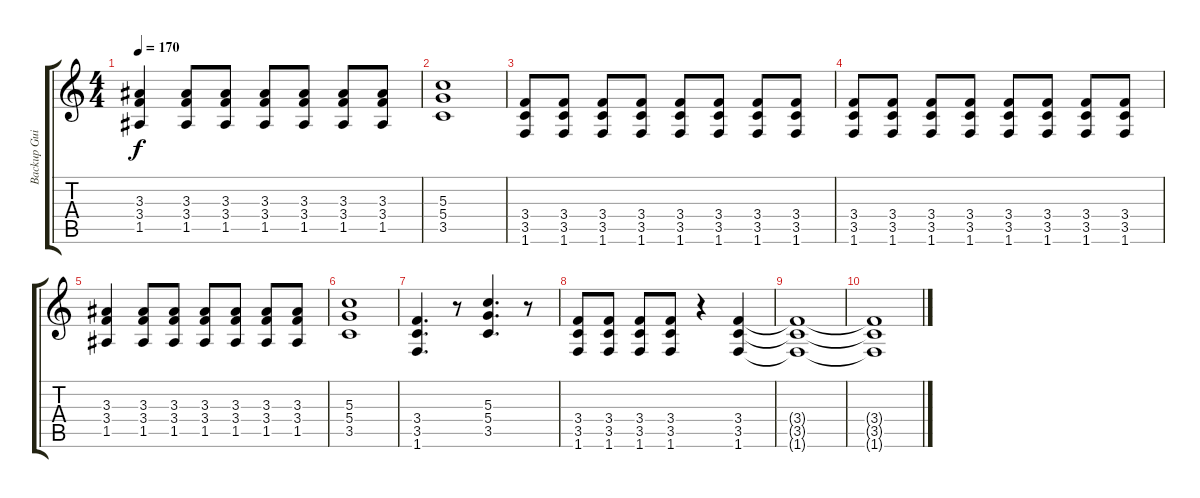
\track ("Backup Guitar" "Backup Gui") {instrument overdrivenguitar}
\staff {score tabs}
\tuning (E4 B3 G3 D3 A2 E2) {hide}
\ts (4 4)
\tempo 170
\clef g2
\ks c
(3.3 3.4 1.5).4{dy f volume 12 instrument overdrivenguitar} (3.3 3.4 1.5).8 (3.3 3.4 1.5).8 (3.3 3.4 1.5).8 (3.3 3.4 1.5).8 (3.3 3.4 1.5).8 (3.3 3.4 1.5).8 |
(5.3 5.4 3.5).1 |
(3.4 3.5 1.6).8{volume 16 instrument electricguitarmuted} (3.4 3.5 1.6).8 (3.4 3.5 1.6).8 (3.4 3.5 1.6).8 (3.4 3.5 1.6).8 (3.4 3.5 1.6).8 (3.4 3.5 1.6).8 (3.4 3.5 1.6).8 |
(3.4 3.5 1.6).8{volume 16 instrument electricguitarmuted} (3.4 3.5 1.6).8 (3.4 3.5 1.6).8 (3.4 3.5 1.6).8 (3.4 3.5 1.6).8 (3.4 3.5 1.6).8 (3.4 3.5 1.6).8 (3.4 3.5 1.6).8 |
(3.3 3.4 1.5).4{volume 12 instrument overdrivenguitar} (3.3 3.4 1.5).8 (3.3 3.4 1.5).8 (3.3 3.4 1.5).8 (3.3 3.4 1.5).8 (3.3 3.4 1.5).8 (3.3 3.4 1.5).8 |
(5.3 5.4 3.5).1 |
(3.4 3.5 1.6).4{d} r.8 (5.3 5.4 3.5).4{d} r.8 |
(3.4 3.5 1.6).8 (3.4 3.5 1.6).8 (3.4 3.5 1.6).8 (3.4 3.5 1.6).8 r.4 (3.4 3.5 1.6).4 |
(3.4{t} 3.5{t} 1.6{t}).1{volume 0} |
(3.4{t} 3.5{t} 1.6{t}).1
